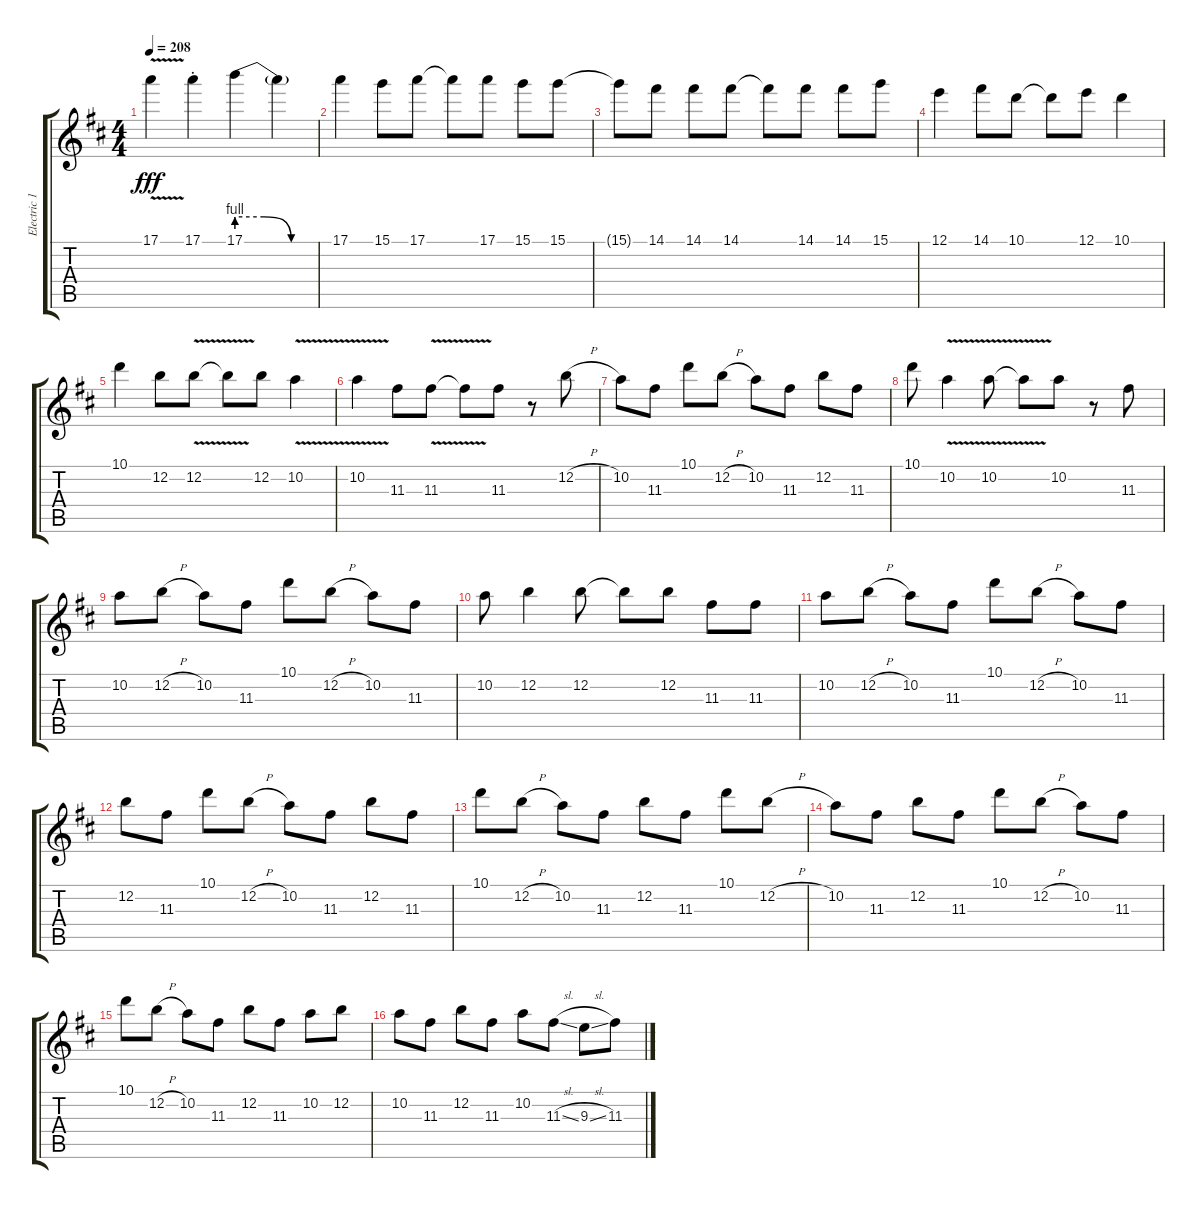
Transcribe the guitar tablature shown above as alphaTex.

\track ("Electric 1" "Electric 1") {instrument distortionguitar}
\staff {score tabs}
\tuning (E4 B3 G3 D3 A2 E2) {hide}
\ts (4 4)
\tempo 208
\clef g2
\ks d
17.1{v t}.4{dy fff} 17.1{st}.4 17.1{be (custom 0 4 20 4 40 0 60 0)}.4 17.1{t}.4 |
17.1.4 15.1.8 17.1.8 17.1{t}.8 17.1.8 15.1.8 15.1.8 |
15.1{t}.8 14.1.8 14.1.8 14.1.8 14.1{t}.8 14.1.8 14.1.8 15.1.8 |
12.1.4 14.1.8 10.1.8 10.1{t}.8 12.1.8 10.1.4 |
10.1.4 12.2.8 12.2{v}.8 12.2{v t}.8 12.2.8 10.2{v}.4 |
10.2{v}.4 11.3.8 11.3{v}.8 11.3{v t}.8 11.3.8 r.8 12.2{h}.8 |
10.2.8 11.3.8 10.1.8 12.2{h}.8 10.2.8 11.3.8 12.2.8 11.3.8 |
10.1.8 10.2{v}.4 10.2{v}.8 10.2{v t}.8 10.2.8 r.8 11.3.8 |
10.2.8 12.2{h}.8 10.2.8 11.3.8 10.1.8 12.2{h}.8 10.2.8 11.3.8 |
10.2.8 12.2.4 12.2.8 12.2{t}.8 12.2.8 11.3.8 11.3.8 |
10.2.8 12.2{h}.8 10.2.8 11.3.8 10.1.8 12.2{h}.8 10.2.8 11.3.8 |
12.2.8 11.3.8 10.1.8 12.2{h}.8 10.2.8 11.3.8 12.2.8 11.3.8 |
10.1.8 12.2{h}.8 10.2.8 11.3.8 12.2.8 11.3.8 10.1.8 12.2{h}.8 |
10.2.8 11.3.8 12.2.8 11.3.8 10.1.8 12.2{h}.8 10.2.8 11.3.8 |
10.1.8 12.2{h}.8 10.2.8 11.3.8 12.2.8 11.3.8 10.2.8 12.2.8 |
10.2.8 11.3.8 12.2.8 11.3.8 10.2.8 11.3{sl}.8 9.3{sl}.8 11.3.8
